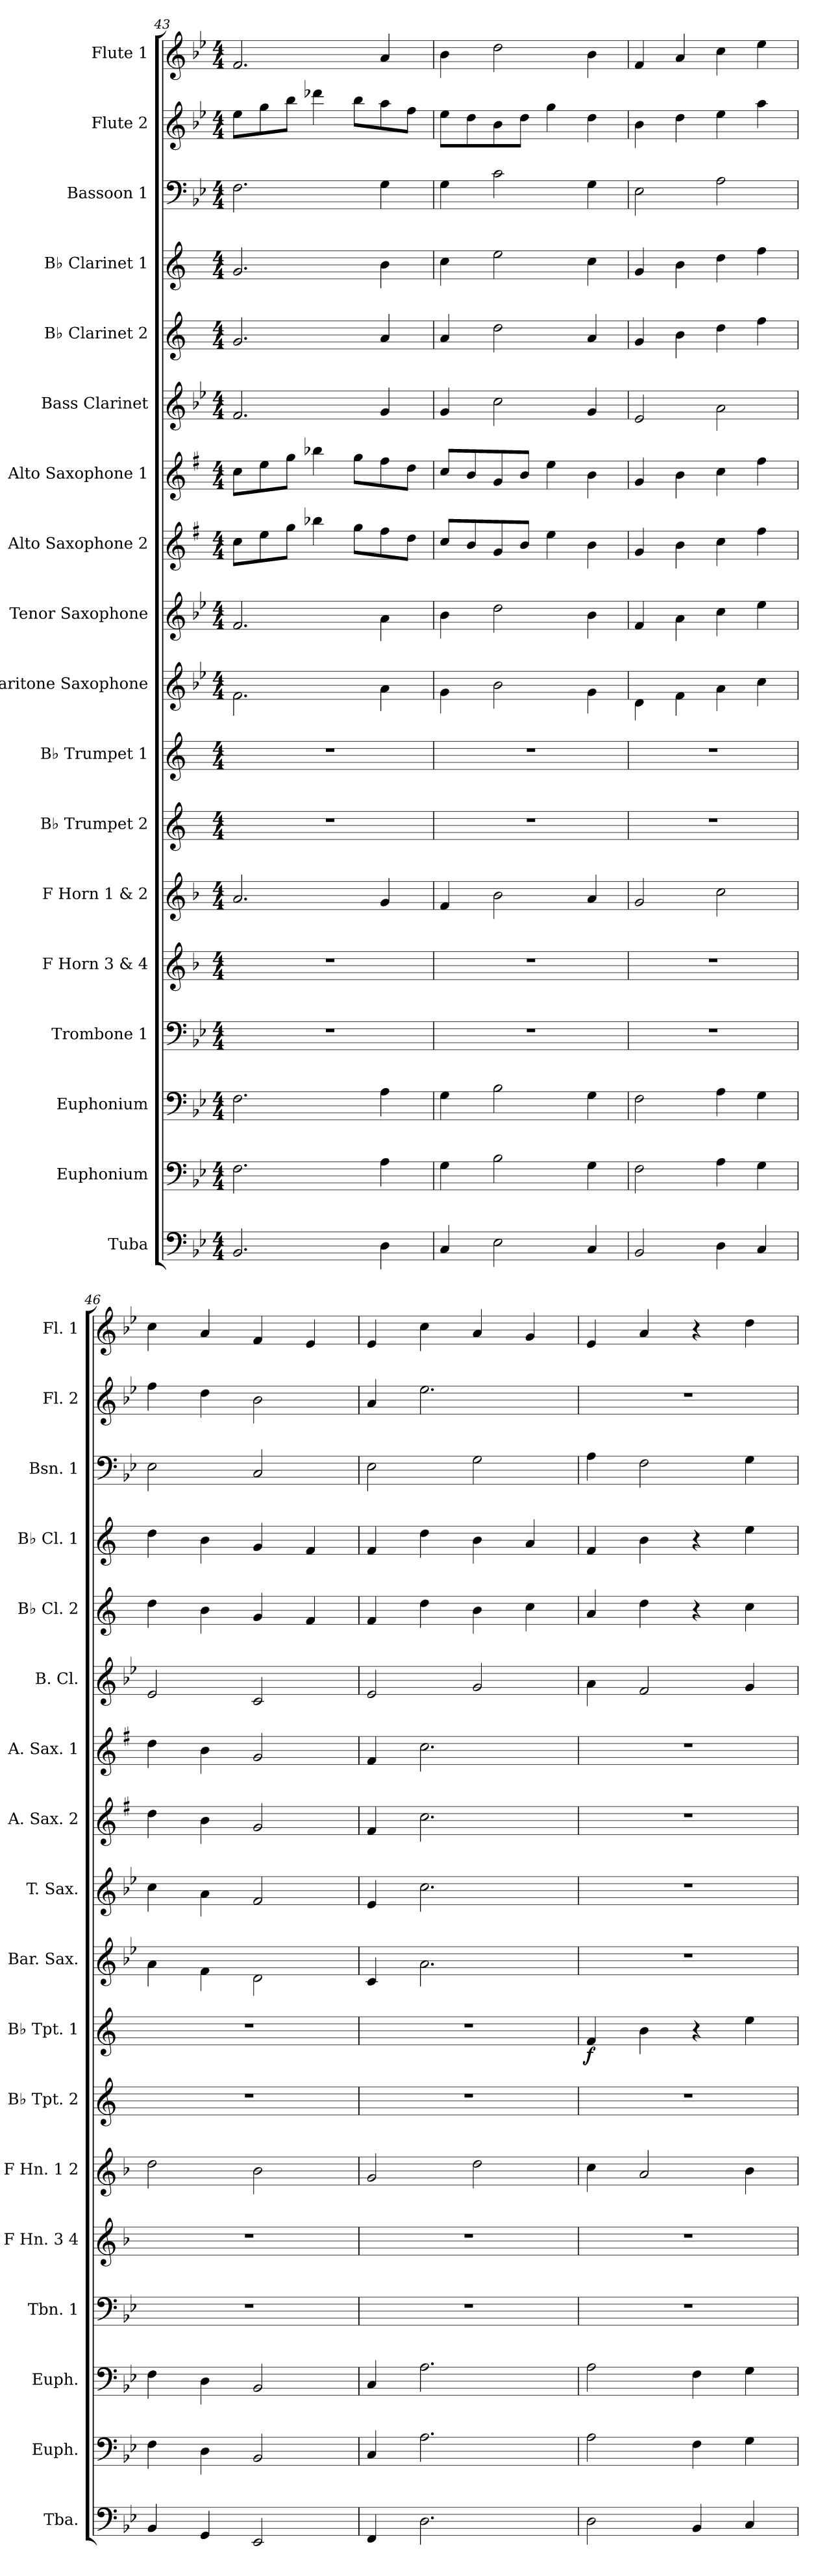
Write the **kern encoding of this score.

**kern	**kern	**kern	**kern	**kern	**kern	**kern	**kern	**dynam	**kern	**kern	**kern	**kern	**kern	**kern	**kern	**kern	**kern	**kern
*part18	*part17	*part16	*part15	*part14	*part13	*part12	*part11	*part11	*part10	*part9	*part8	*part7	*part6	*part5	*part4	*part3	*part2	*part1
*staff18	*staff17	*staff16	*staff15	*staff14	*staff13	*staff12	*staff11	*staff11	*staff10	*staff9	*staff8	*staff7	*staff6	*staff5	*staff4	*staff3	*staff2	*staff1
*I"Tuba	*I"Euphonium	*I"Euphonium	*I"Trombone 1	*I"F Horn 3 &amp; 4	*I"F Horn 1 &amp; 2	*I"B♭ Trumpet 2	*I"B♭ Trumpet 1	*	*I"Baritone Saxophone	*I"Tenor Saxophone	*I"Alto Saxophone 2	*I"Alto Saxophone 1	*I"Bass Clarinet	*I"B♭ Clarinet 2	*I"B♭ Clarinet 1	*I"Bassoon 1	*I"Flute 2	*I"Flute 1
*I'Tba.	*I'Euph.	*I'Euph.	*I'Tbn. 1	*I'F Hn. 3 4	*I'F Hn. 1 2	*I'B♭ Tpt. 2	*I'B♭ Tpt. 1	*	*I'Bar. Sax.	*I'T. Sax.	*I'A. Sax. 2	*I'A. Sax. 1	*I'B. Cl.	*I'B♭ Cl. 2	*I'B♭ Cl. 1	*I'Bsn. 1	*I'Fl. 2	*I'Fl. 1
*clefF4	*clefF4	*clefF4	*clefF4	*clefG2	*clefG2	*clefG2	*clefG2	*	*clefG2	*clefG2	*clefG2	*clefG2	*clefG2	*clefG2	*clefG2	*clefF4	*clefG2	*clefG2
*	*	*	*	*ITrd4c7	*ITrd4c7	*ITrd1c2	*ITrd1c2	*	*ITrd12c21	*ITrd8c14	*ITrd5c9	*ITrd5c9	*ITrd8c14	*ITrd1c2	*ITrd1c2	*	*	*
*k[b-e-]	*k[b-e-]	*k[b-e-]	*k[b-e-]	*k[b-e-]	*k[b-e-]	*k[b-e-]	*k[b-e-]	*	*k[b-e-]	*k[b-e-]	*k[b-e-]	*k[b-e-]	*k[b-e-]	*k[b-e-]	*k[b-e-]	*k[b-e-]	*k[b-e-]	*k[b-e-]
*M4/4	*M4/4	*M4/4	*M4/4	*M4/4	*M4/4	*M4/4	*M4/4	*	*M4/4	*M4/4	*M4/4	*M4/4	*M4/4	*M4/4	*M4/4	*M4/4	*M4/4	*M4/4
=43	=43	=43	=43	=43	=43	=43	=43	=43	=43	=43	=43	=43	=43	=43	=43	=43	=43	=43
2.BB-/	2.F\	2.F\	1r	1r	2.d/	1r	1r	.	2.F\	2.F/	8e-\L	8e-\L	2.F/	2.f/	2.f/	2.F\	8ee-\L	2.f/
.	.	.	.	.	.	.	.	.	.	.	8g\	8g\	.	.	.	.	8gg\	.
.	.	.	.	.	.	.	.	.	.	.	8b-\J	8b-\J	.	.	.	.	8bb-\J	.
.	.	.	.	.	.	.	.	.	.	.	4dd-X\	4dd-X\	.	.	.	.	4ddd-X\	.
.	.	.	.	.	.	.	.	.	.	.	8b-\L	8b-\L	.	.	.	.	8bb-\L	.
4D\	4A\	4A\	.	.	4c/	.	.	.	4A\	4A\	8a\	8a\	4G/	4g/	4a\	4G\	8aa\	4a/
.	.	.	.	.	.	.	.	.	.	.	8f\J	8f\J	.	.	.	.	8ff\J	.
=44	=44	=44	=44	=44	=44	=44	=44	=44	=44	=44	=44	=44	=44	=44	=44	=44	=44	=44
4C/	4G\	4G\	1r	1r	4B-/	1r	1r	.	4G\	4B-\	8e-/L	8e-/L	4G/	4g/	4b-\	4G\	8ee-\L	4b-\
.	.	.	.	.	.	.	.	.	.	.	8d/	8d/	.	.	.	.	8dd\	.
2E-\	2B-\	2B-\	.	.	2e-\	.	.	.	2B-\	2d\	8B-/	8B-/	2c\	2cc\	2dd\	2c\	8b-\	2dd\
.	.	.	.	.	.	.	.	.	.	.	8d/J	8d/J	.	.	.	.	8dd\J	.
.	.	.	.	.	.	.	.	.	.	.	4g\	4g\	.	.	.	.	4gg\	.
4C/	4G\	4G\	.	.	4d/	.	.	.	4G\	4B-\	4d\	4d\	4G/	4g/	4b-\	4G\	4dd\	4b-\
=45	=45	=45	=45	=45	=45	=45	=45	=45	=45	=45	=45	=45	=45	=45	=45	=45	=45	=45
2BB-/	2F\	2F\	1r	1r	2c/	1r	1r	.	4D\	4F/	4B-/	4B-/	2E-/	4f/	4f/	2E-\	4b-\	4f/
.	.	.	.	.	.	.	.	.	4F\	4A\	4d\	4d\	.	4a\	4a\	.	4dd\	4a/
4D\	4A\	4A\	.	.	2f\	.	.	.	4A\	4c\	4e-\	4e-\	2A\	4cc\	4cc\	2A\	4ee-\	4cc\
4C/	4G\	4G\	.	.	.	.	.	.	4c\	4e-\	4a\	4a\	.	4ee-\	4ee-\	.	4aa\	4ee-\
=46	=46	=46	=46	=46	=46	=46	=46	=46	=46	=46	=46	=46	=46	=46	=46	=46	=46	=46
4BB-/	4F\	4F\	1r	1r	2g\	1r	1r	.	4A\	4c\	4f\	4f\	2E-/	4cc\	4cc\	2E-\	4ff\	4cc\
4GG/	4D\	4D\	.	.	.	.	.	.	4F\	4A\	4d\	4d\	.	4a\	4a\	.	4dd\	4a/
2EE-/	2BB-/	2BB-/	.	.	2e-\	.	.	.	2D\	2F/	2B-/	2B-/	2C/	4f/	4f/	2C/	2b-\	4f/
.	.	.	.	.	.	.	.	.	.	.	.	.	.	4e-/	4e-/	.	.	4e-/
=47	=47	=47	=47	=47	=47	=47	=47	=47	=47	=47	=47	=47	=47	=47	=47	=47	=47	=47
4FF/	4C/	4C/	1r	1r	2c/	1r	1r	.	4C/	4E-/	4A/	4A/	2E-/	4e-/	4e-/	2E-\	4a/	4e-/
2.D\	2.A\	2.A\	.	.	.	.	.	.	2.A\	2.c\	2.e-\	2.e-\	.	4cc\	4cc\	.	2.ee-\	4cc\
.	.	.	.	.	2g\	.	.	.	.	.	.	.	2G/	4a\	4a\	2G\	.	4a/
.	.	.	.	.	.	.	.	.	.	.	.	.	.	4b-\	4g/	.	.	4g/
=48	=48	=48	=48	=48	=48	=48	=48	=48	=48	=48	=48	=48	=48	=48	=48	=48	=48	=48
!	!	!	!	!	!	!	!	!LO:DY:b	!	!	!	!	!	!	!	!	!	!
2D\	2A\	2A\	1r	1r	4f\	1r	4e-/	f	1r	1r	1r	1r	4A\	4g/	4e-/	4A\	1r	4e-/
.	.	.	.	.	2d/	.	4a\	.	.	.	.	.	2F/	4cc\	4a\	2F\	.	4a/
4BB-/	4F\	4F\	.	.	.	.	4r	.	.	.	.	.	.	4r	4r	.	.	4r
4C/	4G\	4G\	.	.	4e-\	.	4dd\	.	.	.	.	.	4G/	4b-\	4dd\	4G\	.	4dd\
=	=	=	=	=	=	=	=	=	=	=	=	=	=	=	=	=	=	=
*-	*-	*-	*-	*-	*-	*-	*-	*-	*-	*-	*-	*-	*-	*-	*-	*-	*-	*-
